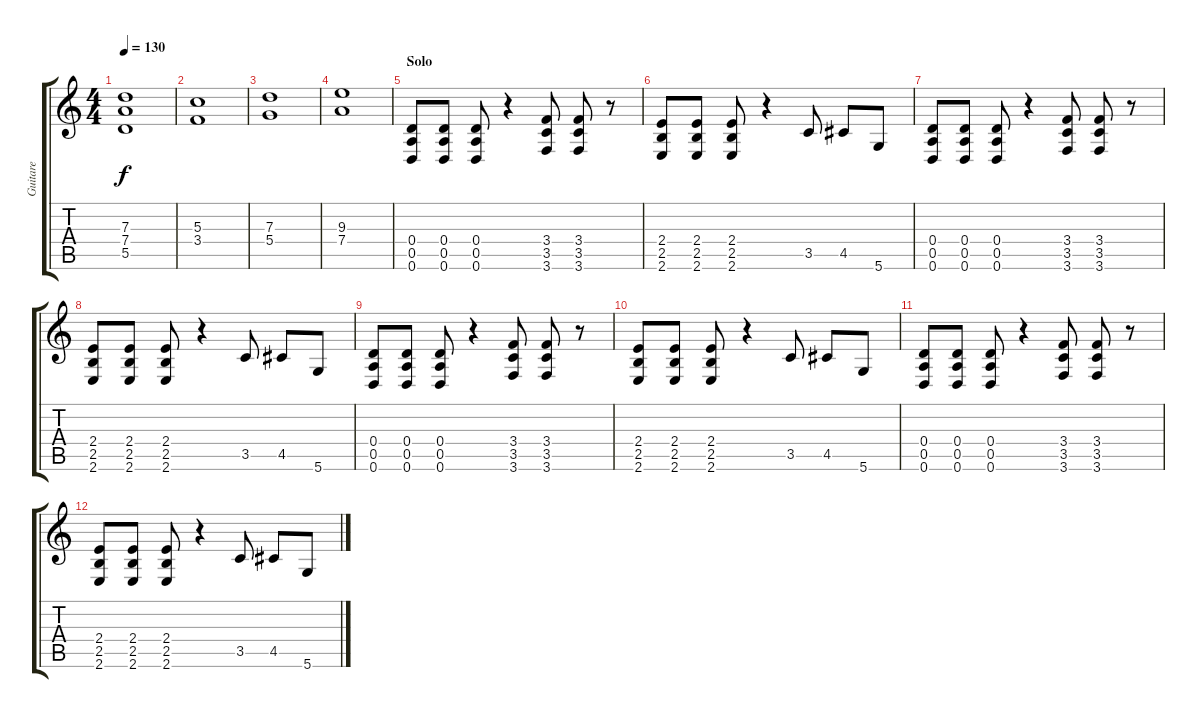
\track ("Guitare" "Guitare") {instrument distortionguitar}
\staff {score tabs}
\tuning (E4 B3 G3 D3 A2 D2) {hide}
\ts (4 4)
\tempo 130
\clef g2
\ks c
(7.3 7.4 5.5).1{dy f} |
(5.3 3.4).1 |
(7.3 5.4).1 |
(9.3 7.4).1 |
\section ("" "Solo")
(0.4 0.5 0.6).8 (0.4 0.5 0.6).8 (0.4 0.5 0.6).8 r.4 (3.4 3.5 3.6).8 (3.4 3.5 3.6).8 r.8 |
(2.4 2.5 2.6).8 (2.4 2.5 2.6).8 (2.4 2.5 2.6).8 r.4 3.5.8 4.5.8 5.6.8 |
(0.4 0.5 0.6).8 (0.4 0.5 0.6).8 (0.4 0.5 0.6).8 r.4 (3.4 3.5 3.6).8 (3.4 3.5 3.6).8 r.8 |
(2.4 2.5 2.6).8 (2.4 2.5 2.6).8 (2.4 2.5 2.6).8 r.4 3.5.8 4.5.8 5.6.8 |
(0.4 0.5 0.6).8 (0.4 0.5 0.6).8 (0.4 0.5 0.6).8 r.4 (3.4 3.5 3.6).8 (3.4 3.5 3.6).8 r.8 |
(2.4 2.5 2.6).8 (2.4 2.5 2.6).8 (2.4 2.5 2.6).8 r.4 3.5.8 4.5.8 5.6.8 |
(0.4 0.5 0.6).8 (0.4 0.5 0.6).8 (0.4 0.5 0.6).8 r.4 (3.4 3.5 3.6).8 (3.4 3.5 3.6).8 r.8 |
(2.4 2.5 2.6).8 (2.4 2.5 2.6).8 (2.4 2.5 2.6).8 r.4 3.5.8 4.5.8 5.6.8
